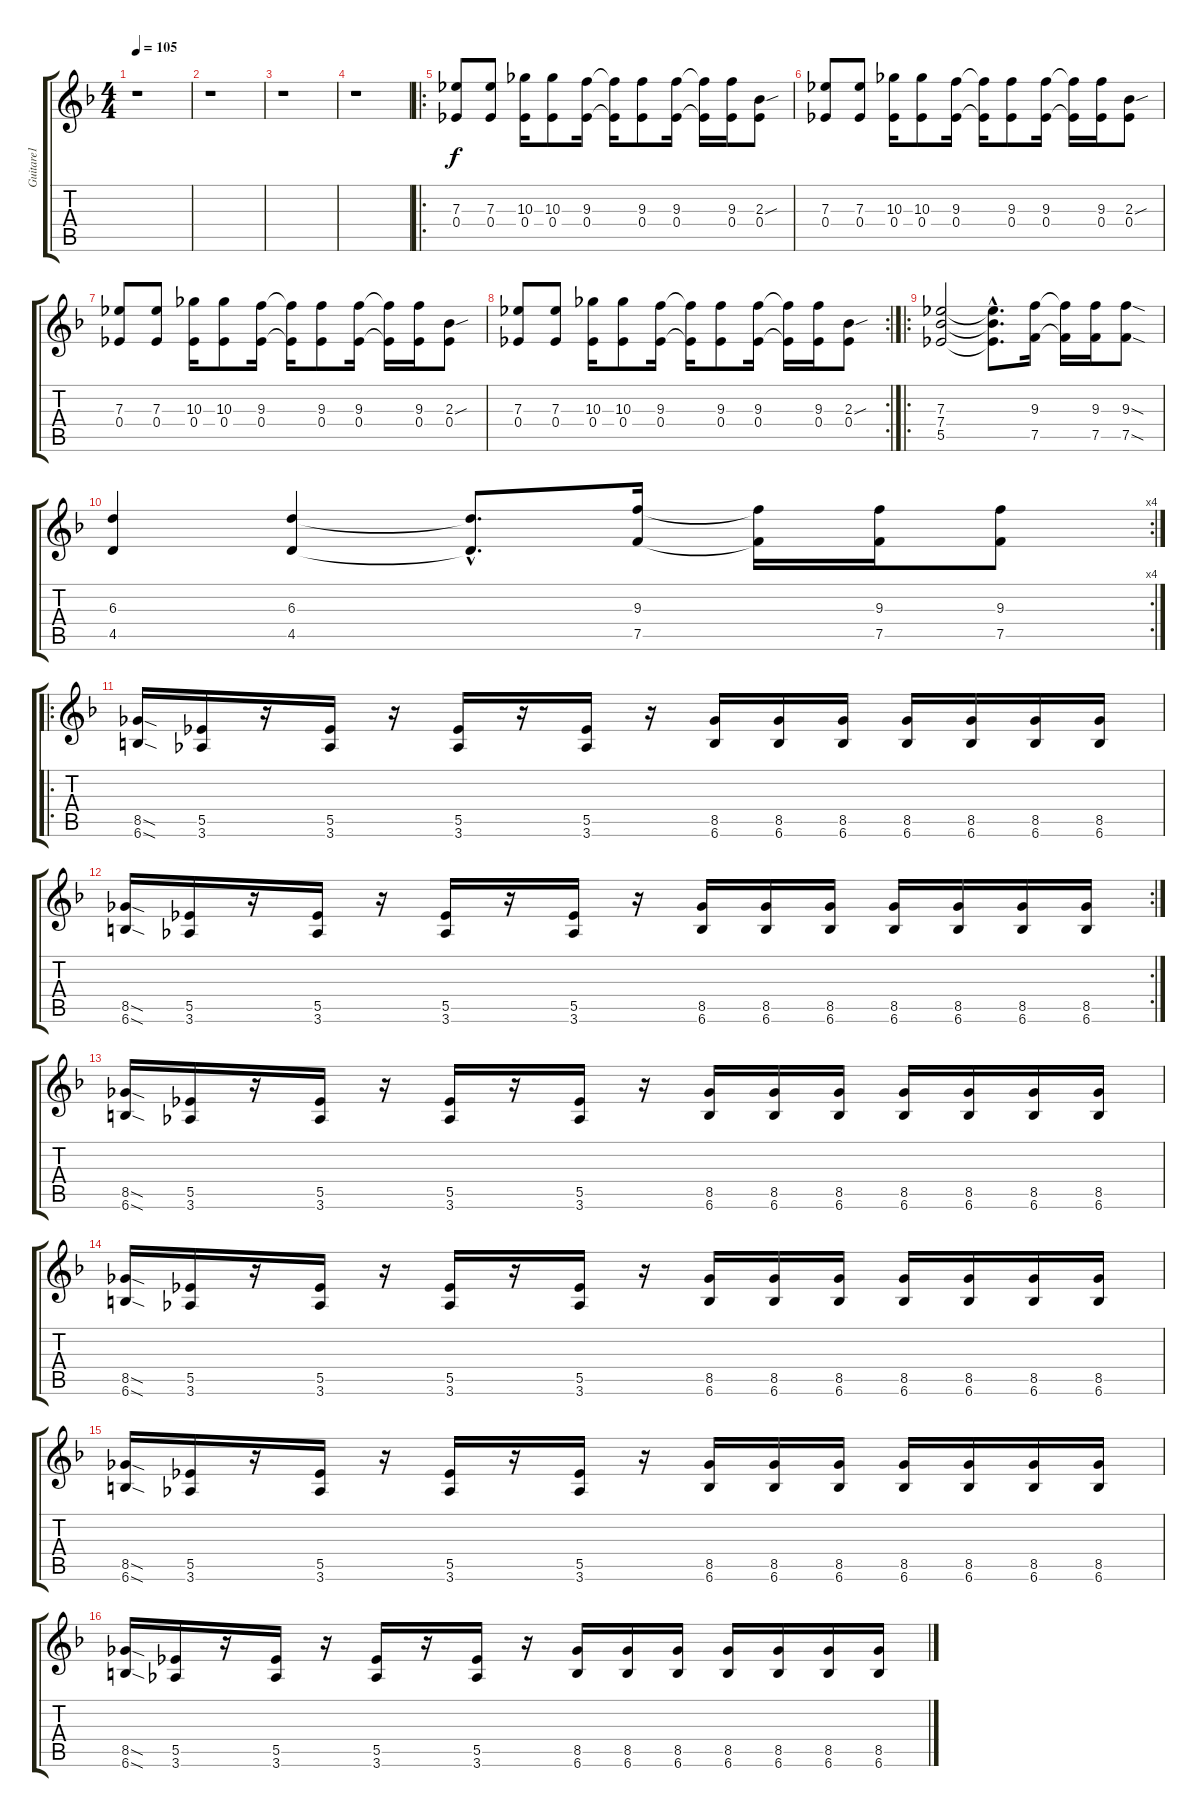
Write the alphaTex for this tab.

\track ("Guitare1" "Guitare1") {instrument distortionguitar}
\staff {score tabs}
\tuning (F4 C4 Ab3 Eb3 Bb2 F2) {hide}
\ts (4 4)
\tempo 105
\clef g2
\ks f
r.1{dy f instrument distortionguitar} |
r.1 |
r.1 |
r.1 |
\ro
(7.3 0.4).8 (7.3 0.4).8 (10.3 0.4).16 (10.3 0.4).8 (9.3 0.4).16 (9.3{t} 0.4{t}).16 (9.3 0.4).8 (9.3 0.4).16 (9.3{t} 0.4{t}).16 (9.3 0.4).16 (2.3{sou} 0.4).8 |
(7.3 0.4).8 (7.3 0.4).8 (10.3 0.4).16 (10.3 0.4).8 (9.3 0.4).16 (9.3{t} 0.4{t}).16 (9.3 0.4).8 (9.3 0.4).16 (9.3{t} 0.4{t}).16 (9.3 0.4).16 (2.3{sou} 0.4).8 |
(7.3 0.4).8 (7.3 0.4).8 (10.3 0.4).16 (10.3 0.4).8 (9.3 0.4).16 (9.3{t} 0.4{t}).16 (9.3 0.4).8 (9.3 0.4).16 (9.3{t} 0.4{t}).16 (9.3 0.4).16 (2.3{sou} 0.4).8 |
\rc 2
(7.3 0.4).8 (7.3 0.4).8 (10.3 0.4).16 (10.3 0.4).8 (9.3 0.4).16 (9.3{t} 0.4{t}).16 (9.3 0.4).8 (9.3 0.4).16 (9.3{t} 0.4{t}).16 (9.3 0.4).16 (2.3{sou} 0.4).8 |
\ro
(7.3 7.4 5.5).2 (7.3{hac t} 7.4{hac t} 5.5{hac t}).8{d} (9.3 7.5).16 (9.3{t} 7.5{t}).16 (9.3 7.5).16 (9.3{sod} 7.5{sod}).8 |
\rc 4
(6.3 4.5).4 (6.3 4.5).4 (6.3{hac t} 4.5{hac t}).8{d} (9.3 7.5).16 (9.3{t} 7.5{t}).16 (9.3 7.5).16 (9.3 7.5).8 |
\ro
(8.5{sod} 6.6{sod}).16 (5.5 3.6).16 r.16 (5.5 3.6).16 r.16 (5.5 3.6).16 r.16 (5.5 3.6).16 r.16 (8.5 6.6).16 (8.5 6.6).16 (8.5 6.6).16 (8.5 6.6).16 (8.5 6.6).16 (8.5 6.6).16 (8.5 6.6).16 |
\rc 2
(8.5{sod} 6.6{sod}).16 (5.5 3.6).16 r.16 (5.5 3.6).16 r.16 (5.5 3.6).16 r.16 (5.5 3.6).16 r.16 (8.5 6.6).16 (8.5 6.6).16 (8.5 6.6).16 (8.5 6.6).16 (8.5 6.6).16 (8.5 6.6).16 (8.5 6.6).16 |
(8.5{sod} 6.6{sod}).16 (5.5 3.6).16 r.16 (5.5 3.6).16 r.16 (5.5 3.6).16 r.16 (5.5 3.6).16 r.16 (8.5 6.6).16 (8.5 6.6).16 (8.5 6.6).16 (8.5 6.6).16 (8.5 6.6).16 (8.5 6.6).16 (8.5 6.6).16 |
(8.5{sod} 6.6{sod}).16 (5.5 3.6).16 r.16 (5.5 3.6).16 r.16 (5.5 3.6).16 r.16 (5.5 3.6).16 r.16 (8.5 6.6).16 (8.5 6.6).16 (8.5 6.6).16 (8.5 6.6).16 (8.5 6.6).16 (8.5 6.6).16 (8.5 6.6).16 |
(8.5{sod} 6.6{sod}).16 (5.5 3.6).16 r.16 (5.5 3.6).16 r.16 (5.5 3.6).16 r.16 (5.5 3.6).16 r.16 (8.5 6.6).16 (8.5 6.6).16 (8.5 6.6).16 (8.5 6.6).16 (8.5 6.6).16 (8.5 6.6).16 (8.5 6.6).16 |
(8.5{sod} 6.6{sod}).16 (5.5 3.6).16 r.16 (5.5 3.6).16 r.16 (5.5 3.6).16 r.16 (5.5 3.6).16 r.16 (8.5 6.6).16 (8.5 6.6).16 (8.5 6.6).16 (8.5 6.6).16 (8.5 6.6).16 (8.5 6.6).16 (8.5 6.6).16
